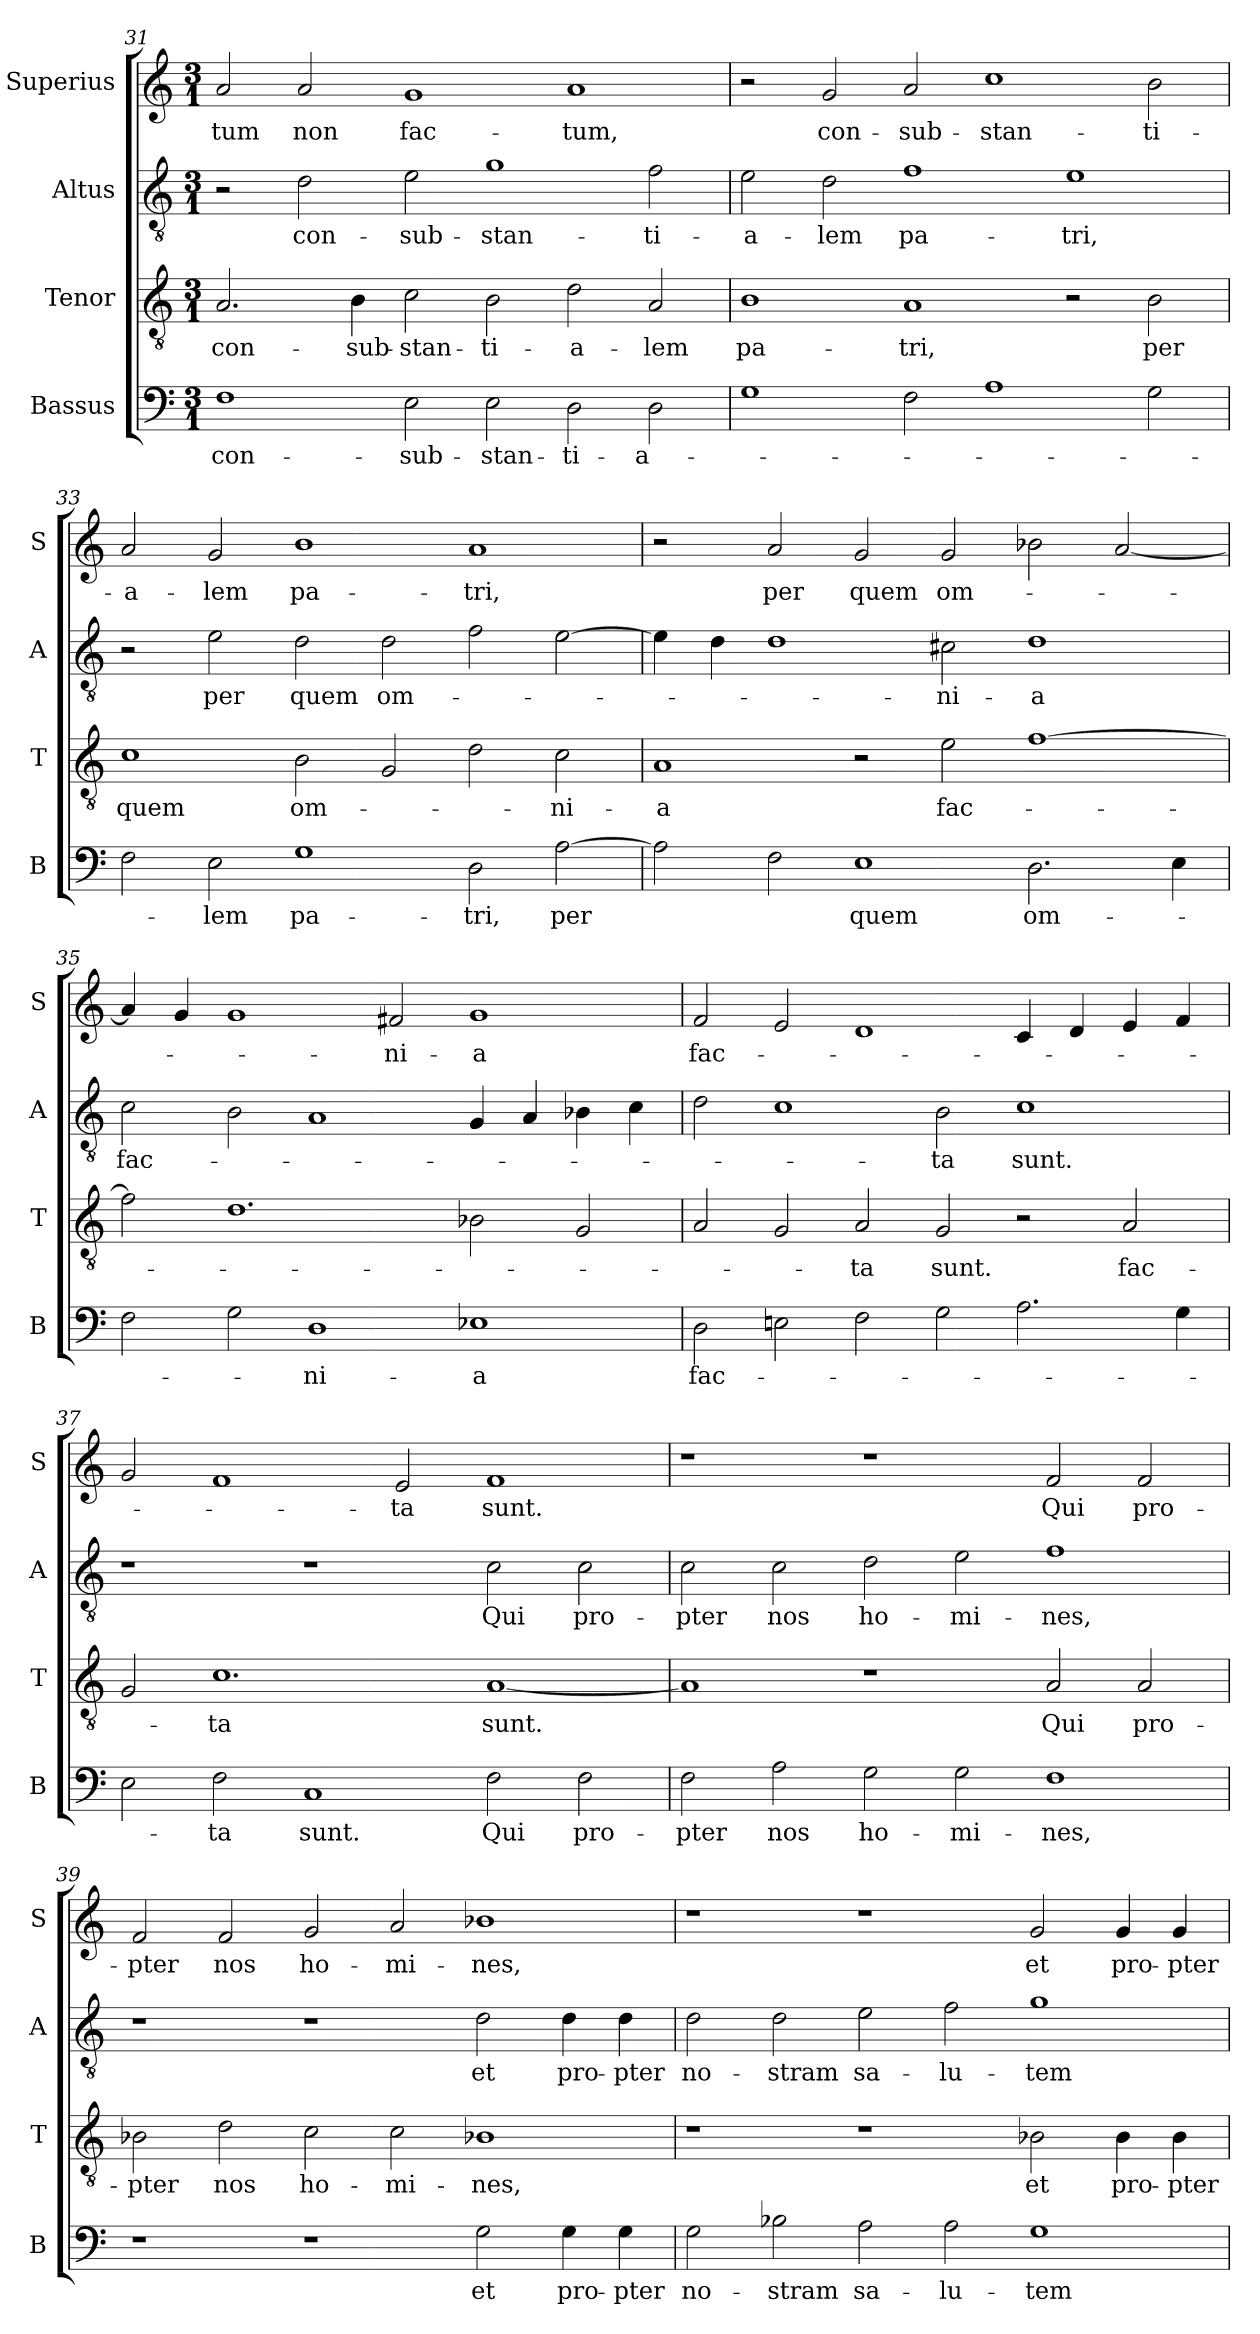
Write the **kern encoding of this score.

**kern	**text	**kern	**text	**kern	**text	**kern	**text
*part4	*part4	*part3	*part3	*part2	*part2	*part1	*part1
*staff4	*staff4	*staff3	*staff3	*staff2	*staff2	*staff1	*staff1
*I"Bassus	*	*I"Tenor	*	*I"Altus	*	*I"Superius	*
*I'B	*	*I'T	*	*I'A	*	*I'S	*
*clefF4	*	*clefGv2	*	*clefGv2	*	*clefG2	*
*k[]	*	*k[]	*	*k[]	*	*k[]	*
*M3/1	*	*M3/1	*	*M3/1	*	*M3/1	*
=31	=31	=31	=31	=31	=31	=31	=31
1F	con-	2.A/	con-	2r	.	2a/	-tum
.	.	.	.	2d\	con-	2a/	non
.	.	4B\	-sub-	.	.	.	.
2E\	-sub-	2c\	-stan-	2e\	-sub-	1g	fac-
2E\	-stan-	2B\	-ti-	1g	-stan-	.	.
2D\	-ti-	2d\	-a-	.	.	1a	-tum,
2D\	-a-	2A/	-lem	2f\	-ti-	.	.
=32	=32	=32	=32	=32	=32	=32	=32
1G	.	1B	pa-	2e\	-a-	2r	.
.	.	.	.	2d\	-lem	2g/	con-
2F\	.	1A	-tri,	1f	pa-	2a/	-sub-
1A	.	.	.	.	.	1cc	-stan-
.	.	2r	.	1e	-tri,	.	.
2G\	.	2B\	per	.	.	2b\	-ti-
=33	=33	=33	=33	=33	=33	=33	=33
2F\	.	1c	quem	2r	.	2a/	-a-
2E\	-lem	.	.	2e\	per	2g/	-lem
1G	pa-	2B\	om-	2d\	quem	1b	pa-
.	.	2G/	.	2d\	om-	.	.
2D\	-tri,	2d\	.	2f\	.	1a	-tri,
[2A\	per	2c\	-ni-	[2e\	.	.	.
=34	=34	=34	=34	=34	=34	=34	=34
2A\]	.	1A	-a	4e\]	.	2r	.
.	.	.	.	4d\	.	.	.
2F\	.	.	.	1d	.	2a/	per
1E	quem	2r	.	.	.	2g/	quem
.	.	2e\	fac-	2c#X\	-ni-	2g/	om-
2.D\	om-	[1f	.	1d	-a	2b-X\	.
.	.	.	.	.	.	[2a/	.
4E\	.	.	.	.	.	.	.
=35	=35	=35	=35	=35	=35	=35	=35
2F\	.	2f\]	.	2c\	fac-	4a/]	.
.	.	.	.	.	.	4g/	.
2G\	.	1.d	.	2B\	.	1g	.
1D	-ni-	.	.	1A	.	.	.
.	.	.	.	.	.	2f#X/	-ni-
1E-X	-a	2B-X\	.	4G/	.	1g	-a
.	.	.	.	4A/	.	.	.
.	.	2G/	.	4B-X\	.	.	.
.	.	.	.	4c\	.	.	.
=36	=36	=36	=36	=36	=36	=36	=36
2D\	fac-	2A/	.	2d\	.	2f/	fac-
2En\	.	2G/	.	1c	.	2e/	.
2F\	.	2A/	-ta	.	.	1d	.
2G\	.	2G/	sunt.	2B\	-ta	.	.
2.A\	.	2r	.	1c	sunt.	4c/	.
.	.	.	.	.	.	4d/	.
.	.	2A/	fac-	.	.	4e/	.
4G\	.	.	.	.	.	4f/	.
=37	=37	=37	=37	=37	=37	=37	=37
2E\	.	2G/	.	1r	.	2g/	.
2F\	-ta	1.c	-ta	.	.	1f	.
1C	sunt.	.	.	1r	.	.	.
.	.	.	.	.	.	2e/	-ta
2F\	Qui	[1A	sunt.	2c\	Qui	1f	sunt.
2F\	pro-	.	.	2c\	pro-	.	.
=38	=38	=38	=38	=38	=38	=38	=38
2F\	-pter	1A]	.	2c\	-pter	1r	.
2A\	nos	.	.	2c\	nos	.	.
2G\	ho-	1r	.	2d\	ho-	1r	.
2G\	-mi-	.	.	2e\	-mi-	.	.
1F	-nes,	2A/	Qui	1f	-nes,	2f/	Qui
.	.	2A/	pro-	.	.	2f/	pro-
=39	=39	=39	=39	=39	=39	=39	=39
1r	.	2B-X\	-pter	1r	.	2f/	-pter
.	.	2d\	nos	.	.	2f/	nos
1r	.	2c\	ho-	1r	.	2g/	ho-
.	.	2c\	-mi-	.	.	2a/	-mi-
2G\	et	1B-X	-nes,	2d\	et	1b-X	-nes,
4G\	pro-	.	.	4d\	pro-	.	.
4G\	-pter	.	.	4d\	-pter	.	.
=40	=40	=40	=40	=40	=40	=40	=40
2G\	no-	1r	.	2d\	no-	1r	.
2B-X\	-stram	.	.	2d\	-stram	.	.
2A\	sa-	1r	.	2e\	sa-	1r	.
2A\	-lu-	.	.	2f\	-lu-	.	.
1G	-tem	2B-X\	et	1g	-tem	2g/	et
.	.	4B-\	pro-	.	.	4g/	pro-
.	.	4B-\	-pter	.	.	4g/	-pter
=	=	=	=	=	=	=	=
*-	*-	*-	*-	*-	*-	*-	*-
